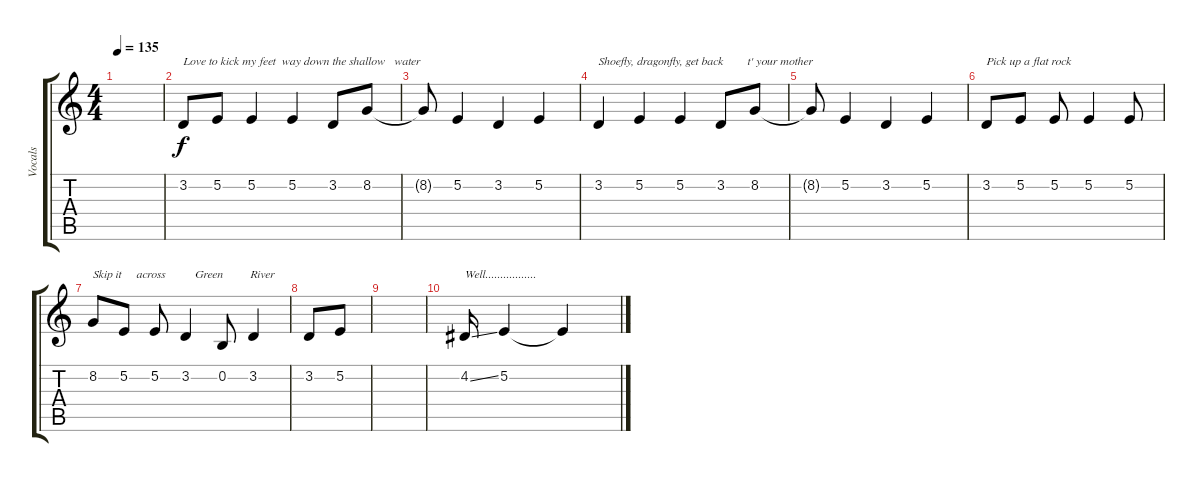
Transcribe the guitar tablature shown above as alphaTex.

\track ("Vocals" "Vocals") {instrument oboe}
\staff {score tabs}
\tuning (E4 B3 G3 D3 A2 E2) {hide}
\ts (4 4)
\tempo 135
\clef g2
\ks c
|
3.2.8{txt "Love to kick my feet  way down the shallow   water"} 5.2.8 5.2.4 5.2.4 3.2.8 8.2.8 |
8.2{t}.8 5.2.4 3.2.4 5.2.4 |
3.2.4{txt "Shoefly, dragonfly, get back        t' your mother"} 5.2.4 5.2.4 3.2.8 8.2.8 |
8.2{t}.8 5.2.4 3.2.4 5.2.4 |
3.2.8{txt "Pick up a flat rock"} 5.2.8 5.2.8 5.2.4 5.2.8 |
8.2.8{txt "Skip it     across          Green         River"} 5.2.8 5.2.8 3.2.4 0.2.8 3.2.4 |
3.2.8 5.2.8 |
|
4.2{ss}.16{txt "Well................."} 5.2.4 5.2{t}.4
